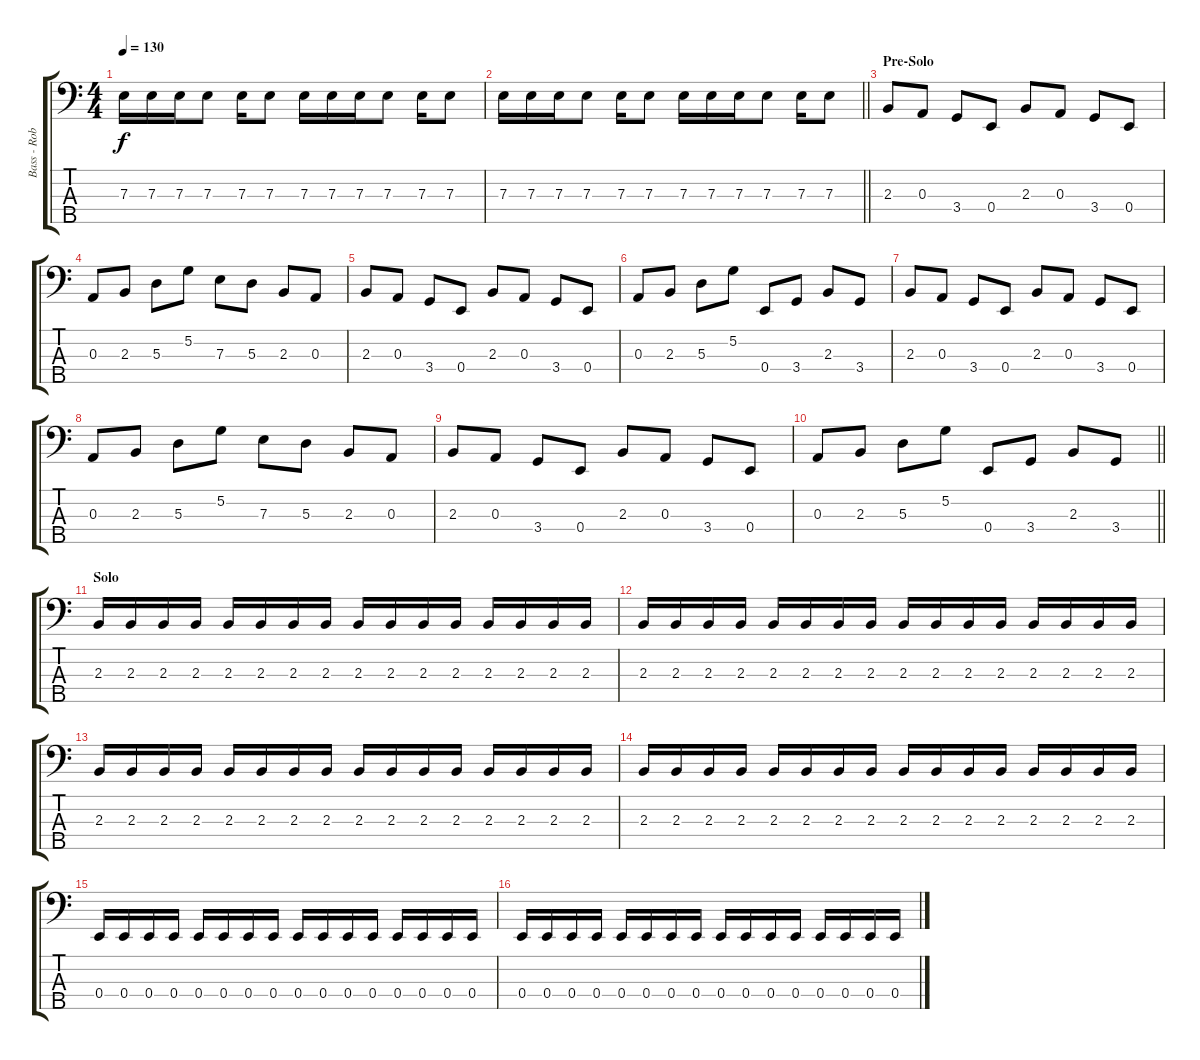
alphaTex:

\track ("Bass - Rob" "Bass - Rob") {instrument electricbassfinger}
\staff {score tabs}
\tuning (G2 D2 A1 E1 B0) {hide}
\ts (4 4)
\tempo 130
\clef f4
\ks c
7.3.16{dy f} 7.3.16 7.3.16 7.3.8 7.3.16 7.3.8 7.3.16 7.3.16 7.3.16 7.3.8 7.3.16 7.3.8 |
\barLineRight lightlight
7.3.16 7.3.16 7.3.16 7.3.8 7.3.16 7.3.8 7.3.16 7.3.16 7.3.16 7.3.8 7.3.16 7.3.8 |
\section ("" "Pre-Solo")
2.3.8 0.3.8 3.4.8 0.4.8 2.3.8 0.3.8 3.4.8 0.4.8 |
0.3.8 2.3.8 5.3.8 5.2.8 7.3.8 5.3.8 2.3.8 0.3.8 |
2.3.8 0.3.8 3.4.8 0.4.8 2.3.8 0.3.8 3.4.8 0.4.8 |
0.3.8 2.3.8 5.3.8 5.2.8 0.4.8 3.4.8 2.3.8 3.4.8 |
2.3.8 0.3.8 3.4.8 0.4.8 2.3.8 0.3.8 3.4.8 0.4.8 |
0.3.8 2.3.8 5.3.8 5.2.8 7.3.8 5.3.8 2.3.8 0.3.8 |
2.3.8 0.3.8 3.4.8 0.4.8 2.3.8 0.3.8 3.4.8 0.4.8 |
\barLineRight lightlight
0.3.8 2.3.8 5.3.8 5.2.8 0.4.8 3.4.8 2.3.8 3.4.8 |
\section ("" "Solo")
2.3.16 2.3.16 2.3.16 2.3.16 2.3.16 2.3.16 2.3.16 2.3.16 2.3.16 2.3.16 2.3.16 2.3.16 2.3.16 2.3.16 2.3.16 2.3.16 |
2.3.16 2.3.16 2.3.16 2.3.16 2.3.16 2.3.16 2.3.16 2.3.16 2.3.16 2.3.16 2.3.16 2.3.16 2.3.16 2.3.16 2.3.16 2.3.16 |
2.3.16 2.3.16 2.3.16 2.3.16 2.3.16 2.3.16 2.3.16 2.3.16 2.3.16 2.3.16 2.3.16 2.3.16 2.3.16 2.3.16 2.3.16 2.3.16 |
2.3.16 2.3.16 2.3.16 2.3.16 2.3.16 2.3.16 2.3.16 2.3.16 2.3.16 2.3.16 2.3.16 2.3.16 2.3.16 2.3.16 2.3.16 2.3.16 |
0.4.16 0.4.16 0.4.16 0.4.16 0.4.16 0.4.16 0.4.16 0.4.16 0.4.16 0.4.16 0.4.16 0.4.16 0.4.16 0.4.16 0.4.16 0.4.16 |
0.4.16 0.4.16 0.4.16 0.4.16 0.4.16 0.4.16 0.4.16 0.4.16 0.4.16 0.4.16 0.4.16 0.4.16 0.4.16 0.4.16 0.4.16 0.4.16
